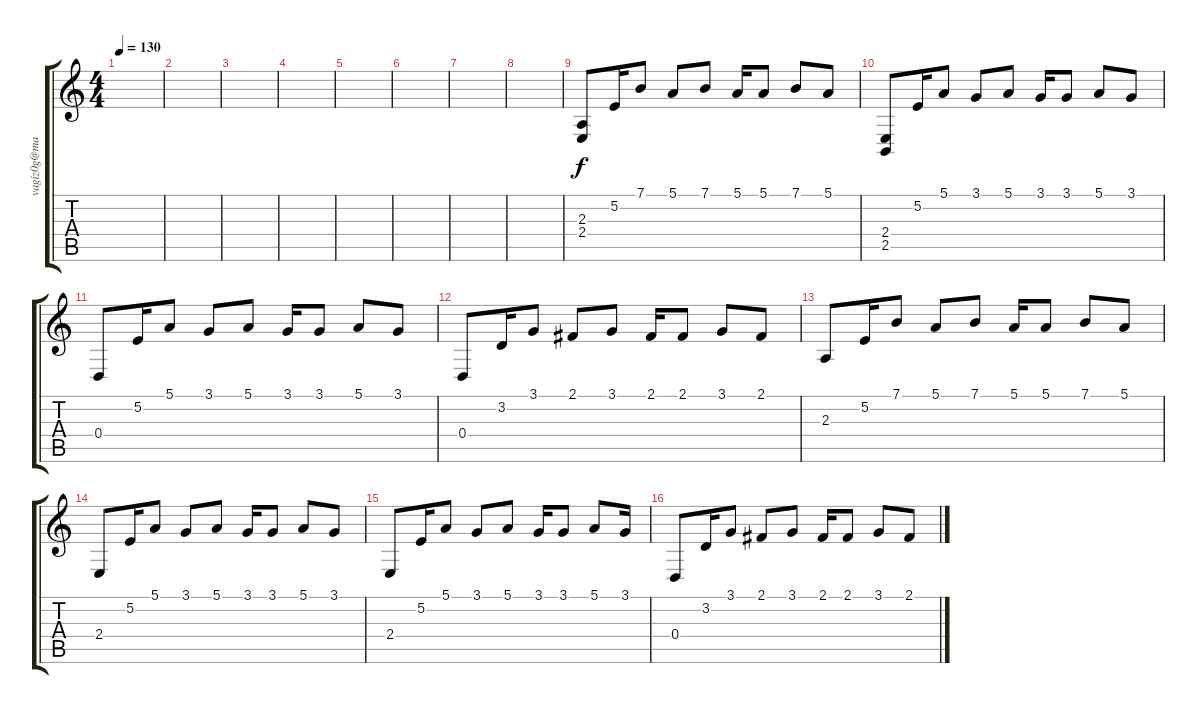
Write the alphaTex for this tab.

\track ("" "vagiz0g@ma") {instrument rockorgan}
\staff {score tabs}
\tuning (E4 B3 G3 D3 A2 E2) {hide}
\ts (4 4)
\tempo 130
\clef g2
\ks c
|
|
|
|
|
|
|
|
(2.3 2.4).8 5.2.16 7.1.8 5.1.8 7.1.8 5.1.16 5.1.8 7.1.8 5.1.8 |
(2.4 2.5).8 5.2.16 5.1.8 3.1.8 5.1.8 3.1.16 3.1.8 5.1.8 3.1.8 |
0.4.8 5.2.16 5.1.8 3.1.8 5.1.8 3.1.16 3.1.8 5.1.8 3.1.8 |
0.4.8 3.2.16 3.1.8 2.1.8 3.1.8 2.1.16 2.1.8 3.1.8 2.1.8 |
2.3.8 5.2.16 7.1.8 5.1.8 7.1.8 5.1.16 5.1.8 7.1.8 5.1.8 |
2.4.8 5.2.16 5.1.8 3.1.8 5.1.8 3.1.16 3.1.8 5.1.8 3.1.8 |
2.4.8 5.2.16 5.1.8 3.1.8 5.1.8 3.1.16 3.1.8 5.1.8 3.1.16 |
0.4.8 3.2.16 3.1.8 2.1.8 3.1.8 2.1.16 2.1.8 3.1.8 2.1.8
